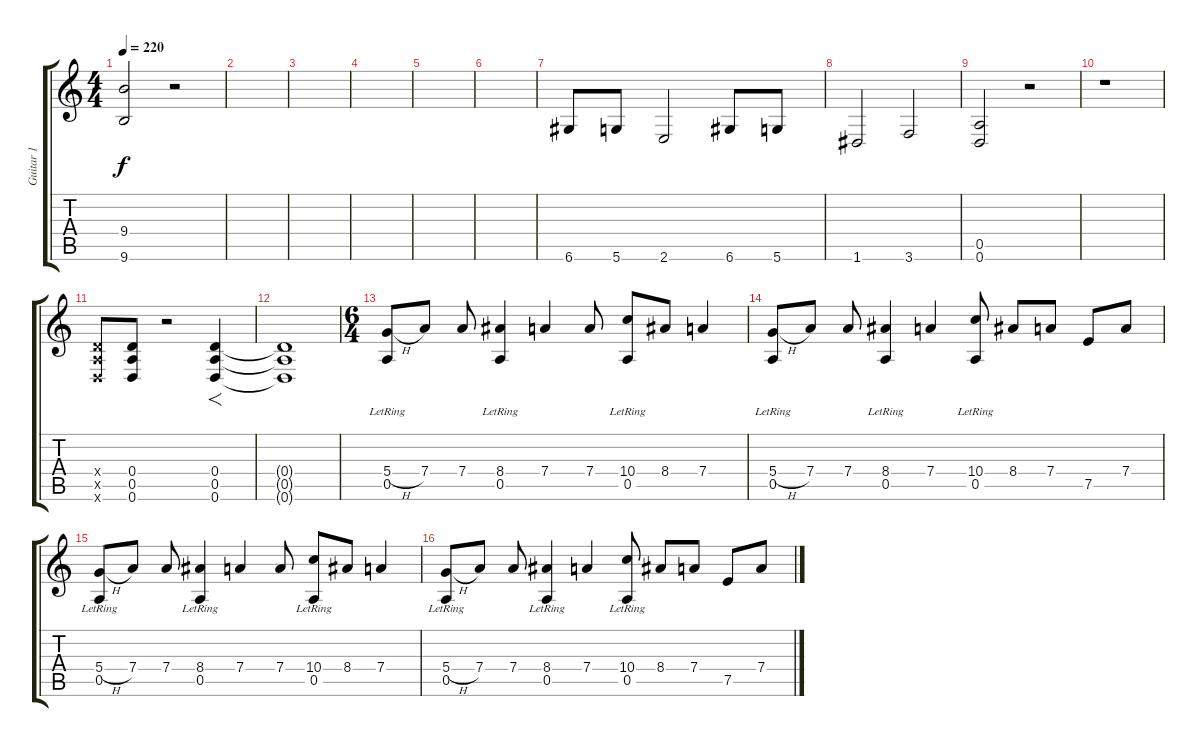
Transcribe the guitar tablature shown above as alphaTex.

\track ("Guitar 1" "Guitar 1") {instrument distortionguitar}
\staff {score tabs}
\tuning (E4 B3 G3 D3 A2 D2) {hide}
\ts (4 4)
\tempo 220
\clef g2
\ks c
(9.4{t} 9.6{t}).2{dy f} r.2 |
|
|
|
|
|
6.6.8{volume 16 balance 0 instrument distortionguitar} 5.6.8 2.6.2 6.6.8 5.6.8 |
1.6.2 3.6.2 |
(0.5 0.6).2 r.2 |
r.1 |
(0.4{x} 0.5{x} 0.6{x}).8 (0.4 0.5 0.6).8 r.2 (0.4 0.5 0.6).4{f} |
(0.4{t} 0.5{t} 0.6{t}).1 |
\ts (6 4)
(5.4{h} 0.5{lr}).8 7.4.8 7.4.8 (8.4 0.5{lr}).4 7.4.4 7.4.8 (10.4 0.5{lr}).8 8.4.8 7.4.4 |
(5.4{h} 0.5{lr}).8 7.4.8 7.4.8 (8.4 0.5{lr}).4 7.4.4 (10.4 0.5{lr}).8 8.4.8 7.4.8 7.5.8 7.4.8 |
(5.4{h} 0.5{lr}).8 7.4.8 7.4.8 (8.4 0.5{lr}).4 7.4.4 7.4.8 (10.4 0.5{lr}).8 8.4.8 7.4.4 |
(5.4{h} 0.5{lr}).8 7.4.8 7.4.8 (8.4 0.5{lr}).4 7.4.4 (10.4 0.5{lr}).8 8.4.8 7.4.8 7.5.8 7.4.8
